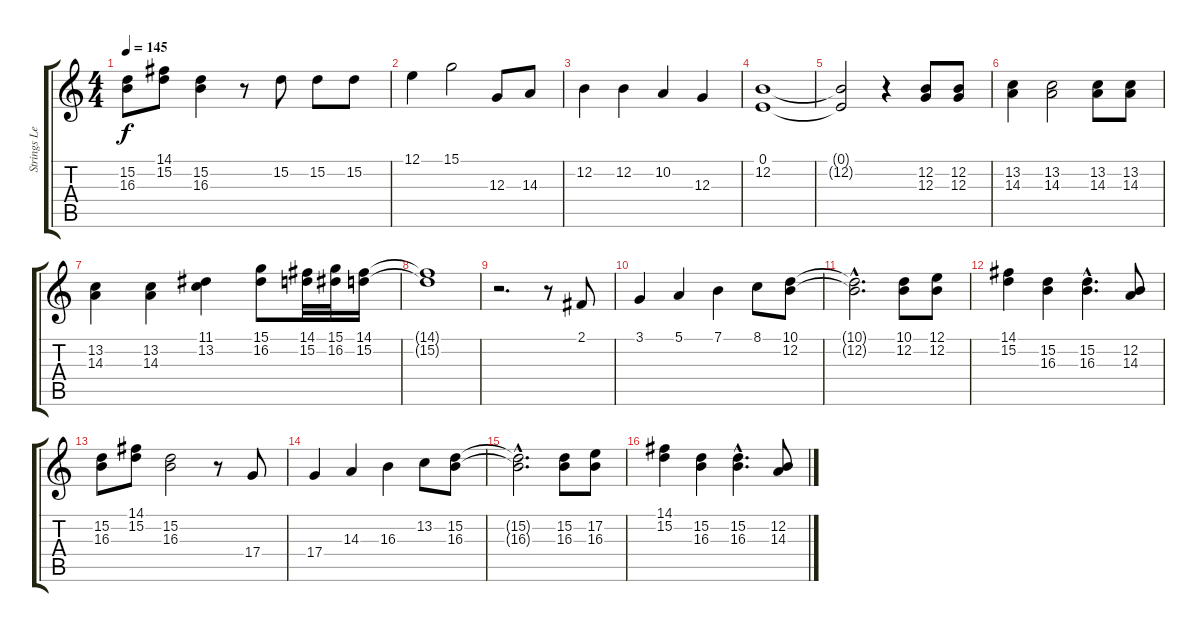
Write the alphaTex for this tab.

\track ("Strings Lead Dbl" "Strings Le") {instrument stringensemble1}
\staff {score tabs}
\tuning (E4 B3 G3 D3 A2 E2) {hide}
\ts (4 4)
\tempo 145
\clef g2
\ks c
(15.2 16.3).8{dy f} (14.1 15.2).8 (15.2 16.3).4 r.8 15.2.8 15.2.8 15.2.8 |
12.1.4 15.1.2 12.3.8 14.3.8 |
12.2.4 12.2.4 10.2.4 12.3.4 |
(0.1 12.2).1 |
(0.1{t} 12.2{t}).2 r.4 (12.2 12.3).8 (12.2 12.3).8 |
(13.2 14.3).4 (13.2 14.3).2 (13.2 14.3).8 (13.2 14.3).8 |
(13.2 14.3).4 (13.2 14.3).4 (11.1 13.2).4 (15.1 16.2).8 (14.1 15.2).32 (15.1 16.2).32 (14.1 15.2).16 |
(14.1{t} 15.2{t}).1 |
r.2{d} r.8 2.1.8 |
3.1.4 5.1.4 7.1.4 8.1.8 (10.1 12.2).8 |
(10.1{hac t} 12.2{hac t}).2{d} (10.1 12.2).8 (12.1 12.2).8 |
(14.1 15.2).4 (15.2 16.3).4 (15.2{hac} 16.3{hac}).4{d} (12.2 14.3).8 |
(15.2 16.3).8 (14.1 15.2).8 (15.2 16.3).2 r.8 17.4.8 |
17.4.4 14.3.4 16.3.4 13.2.8 (15.2 16.3).8 |
(15.2{hac t} 16.3{hac t}).2{d} (15.2 16.3).8 (17.2 16.3).8 |
(14.1 15.2).4 (15.2 16.3).4 (15.2{hac} 16.3{hac}).4{d} (12.2 14.3).8
